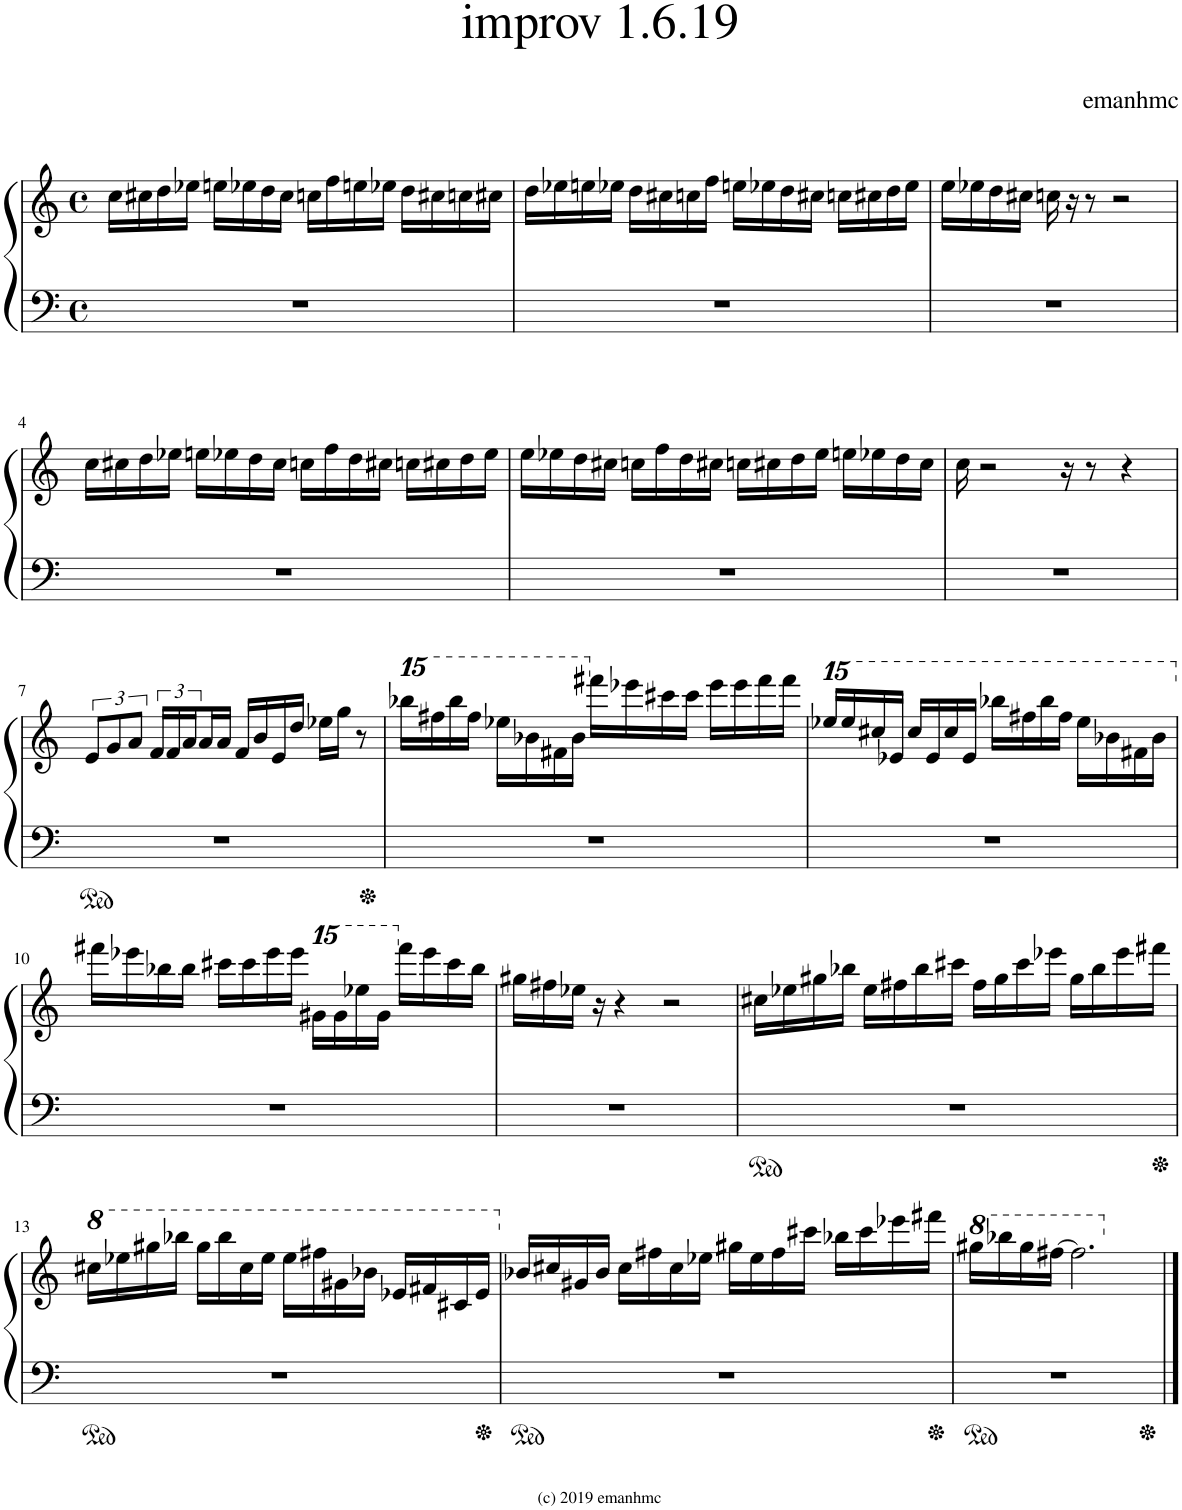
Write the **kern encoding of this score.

**kern	**kern
*part1	*part1
*staff2	*staff1
*I"Piano	*
*I'Pno.	*
*clefF4	*clefG2
*k[]	*k[]
*M4/4	*M4/4
*met(c)	*met(c)
=1	=1
1r	16cc\LL
.	16cc#X\
.	16dd\
.	16ee-X\JJ
.	16een\LL
.	16ee-X\
.	16dd\
.	16cc#\JJ
.	16ccn\LL
.	16ff\
.	16een\
.	16ee-X\JJ
.	16dd\LL
.	16cc#X\
.	16ccn\
.	16cc#X\JJ
=2	=2
1r	16dd\LL
.	16ee-X\
.	16een\
.	16ee-X\JJ
.	16dd\LL
.	16cc#X\
.	16ccn\
.	16ff\JJ
.	16een\LL
.	16ee-X\
.	16dd\
.	16cc#X\JJ
.	16ccn\LL
.	16cc#X\
.	16dd\
.	16ee-\JJ
=3	=3
1r	16ee\LL
.	16ee-X\
.	16dd\
.	16cc#X\JJ
.	16ccn\
.	16r
.	8r
.	2r
!!LO:LB:g=z
=4	=4
1r	16cc\LL
.	16cc#X\
.	16dd\
.	16ee-X\JJ
.	16een\LL
.	16ee-X\
.	16dd\
.	16cc#\JJ
.	16ccn\LL
.	16ff\
.	16dd\
.	16cc#X\JJ
.	16ccn\LL
.	16cc#X\
.	16dd\
.	16ee-\JJ
=5	=5
1r	16ee\LL
.	16ee-X\
.	16dd\
.	16cc#X\JJ
.	16ccn\LL
.	16ff\
.	16dd\
.	16cc#X\JJ
.	16ccn\LL
.	16cc#X\
.	16dd\
.	16ee-\JJ
.	16een\LL
.	16ee-X\
.	16dd\
.	16cc#\JJ
=6	=6
1r	16cc\
.	2r
.	16r
.	8r
.	4r
!!LO:LB:g=z
=7	=7
1r	12e/L
.	12g/
.	12a/J
.	24f/LL
.	24f/
.	24a/
.	16a/
.	16a/JJ
.	16f/LL
.	16b/
.	16e/
.	16dd/JJ
.	16ee-X\LL
.	16gg\JJ
.	8r
=8	=8
*	*15ma
1r	16bbbb-X\LL
.	16ffff#X\
.	16bbbb-\
.	16ffff#\JJ
.	16eeee-X\LL
.	16bbb-X\
.	16fff#X\
.	16bbb-\JJ
*	*X15ma
.	16fff#X\LL
.	16eee-X\
.	16ccc#X\
.	16ccc#\JJ
.	16eee-\LL
.	16eee-\
.	16fff#\
.	16fff#\JJ
=9	=9
*	*15ma
1r	16eeee-X/LL
.	16eeee-/
.	16cccc#X/
.	16eee-X/JJ
.	16cccc#/LL
.	16eee-/
.	16cccc#/
.	16eee-/JJ
.	16bbbb-X\LL
.	16ffff#X\
.	16bbbb-\
.	16ffff#\JJ
.	16eeee-\LL
.	16bbb-X\
.	16fff#X\
.	16bbb-\JJ
!!LO:LB:g=z
=10	=10
*	*X15ma
1r	16fff#X\LL
.	16eee-X\
.	16bb-X\
.	16bb-\JJ
.	16ccc#X\LL
.	16ccc#\
.	16eee-\
.	16eee-\JJ
*	*15ma
.	16ggg#X\LL
.	16ggg#\
.	16eeee-X\
.	16ggg#\JJ
*	*X15ma
.	16fff#\LL
.	16eee-\
.	16ccc#\
.	16bb-\JJ
=11	=11
1r	16gg#X\LL
.	16ff#X\
.	16ee-X\JJ
.	16r
.	4r
.	2r
=12	=12
1r	16cc#X\LL
.	16ee-X\
.	16gg#X\
.	16bb-X\JJ
.	16ee-\LL
.	16ff#X\
.	16bb-\
.	16ccc#X\JJ
.	16ff#\LL
.	16gg#\
.	16ccc#\
.	16eee-X\JJ
.	16gg#\LL
.	16bb-\
.	16eee-\
.	16fff#X\JJ
!!LO:LB:g=z
=13	=13
*	*8va
1r	16ccc#X\LL
.	16eee-X\
.	16ggg#X\
.	16bbb-X\JJ
.	16ggg#\LL
.	16bbb-\
.	16ccc#\
.	16eee-\JJ
.	16eee-\LL
.	16fff#X\
.	16gg#X\
.	16bb-X\JJ
.	16ee-X/LL
.	16ff#X/
.	16cc#X/
.	16ee-/JJ
=14	=14
*	*X8va
1r	16b-X/LL
.	16cc#X/
.	16g#X/
.	16b-/JJ
.	16cc#\LL
.	16ff#X\
.	16cc#\
.	16ee-X\JJ
.	16gg#X\LL
.	16ee-\
.	16ff#\
.	16ccc#X\JJ
.	16bb-X\LL
.	16ccc#\
.	16eee-X\
.	16fff#X\JJ
=15	=15
*	*8va
1r	16ggg#X\LL
.	16bbb-X\
.	16ggg#\
.	[16fff#X\JJ
.	2.fff#\]
*	*X8va
==	==
*-	*-
